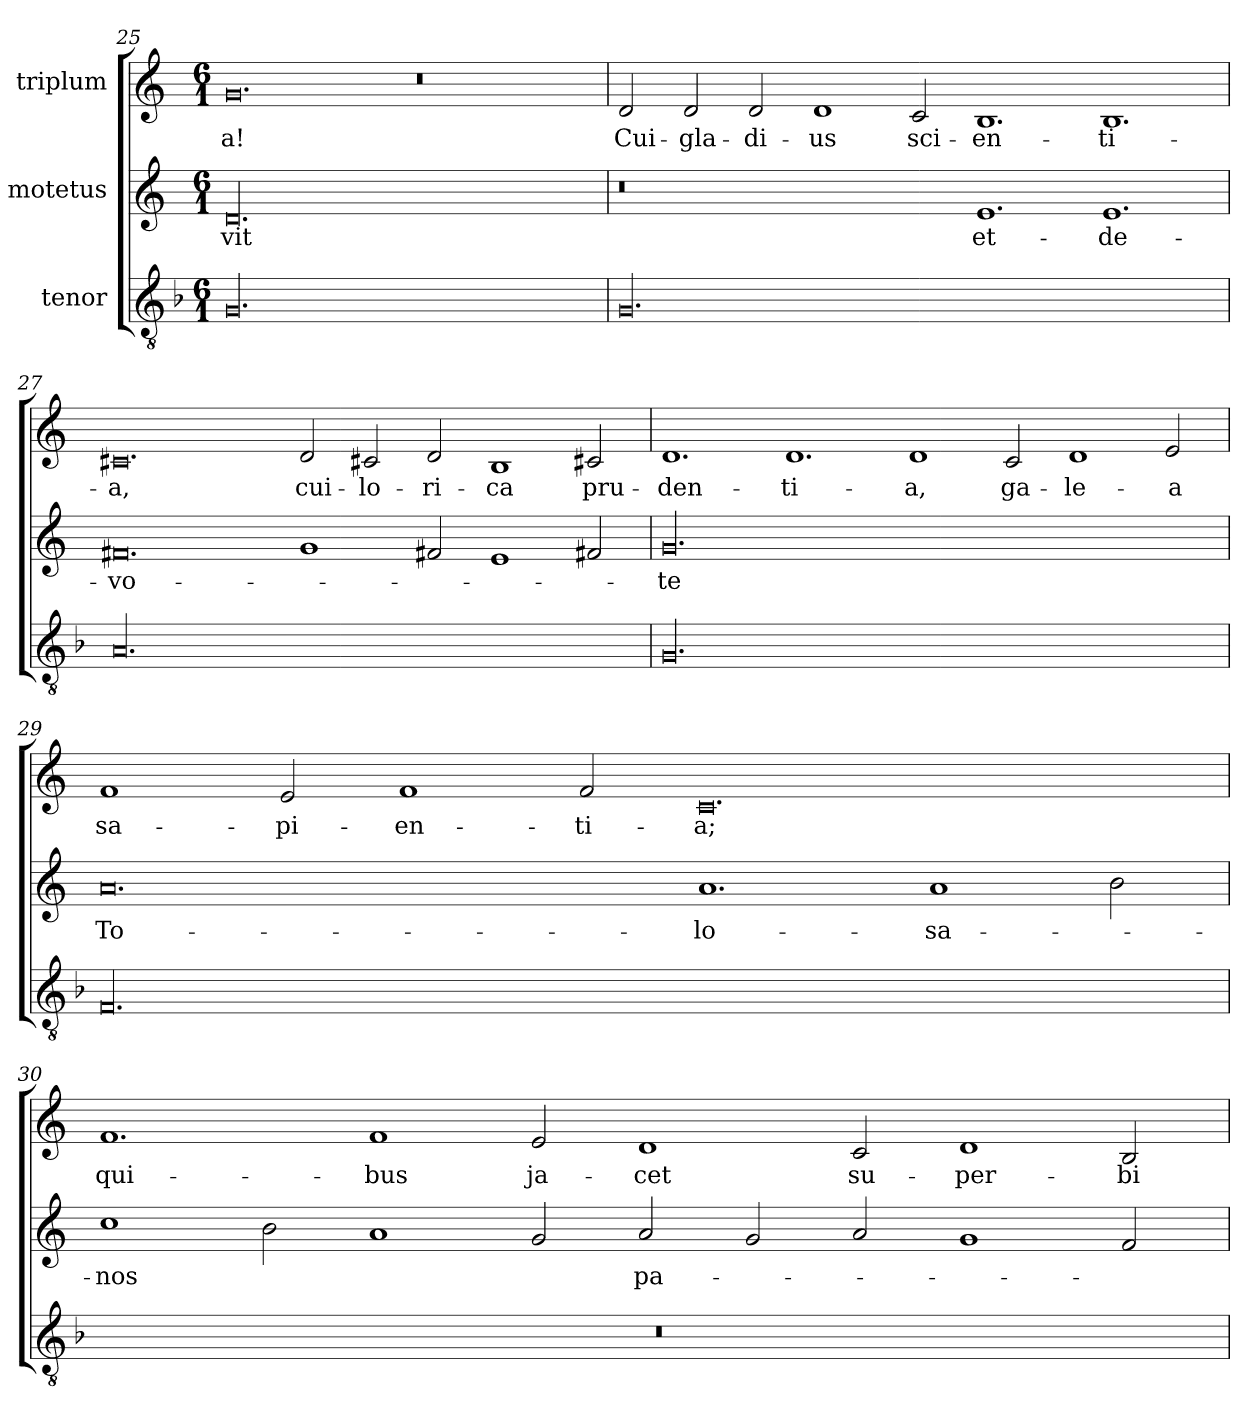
**kern	**kern	**text	**kern	**text
*part3	*part2	*part2	*part1	*part1
*staff3	*staff2	*staff2	*staff1	*staff1
*I"tenor	*I"motetus	*	*I"triplum	*
*clefGv2	*clefG2	*	*clefG2	*
*k[b-]	*k[]	*	*k[]	*
*F:	*C:	*	*C:	*
*M6/1	*M6/1	*	*M6/1	*
=25	=25	=25	=25	=25
00.G/	00.d/	-vit	0.g/	-a!
.	.	.	0.r	.
=26	=26	=26	=26	=26
00.G/	0.r	.	2d/	Cui-
.	.	.	2d/	gla-
.	.	.	2d/	-di-
.	.	.	1d/	-us
.	.	.	2c/	sci-
.	1.e/	et-	1.B/	-en-
.	1.e/	de-	1.B/	-ti-
=27	=27	=27	=27	=27
00.A/	0.f#X/	-vo-	0.c#X/	-a,
.	1g/	.	2d/	cui-
.	.	.	2c#X/	lo-
.	2f#X/	.	2d/	-ri-
.	1e/	.	1B/	-ca
.	2f#X/	.	2c#X/	pru-
=28	=28	=28	=28	=28
00.G/	00.g/	-te	1.d/	-den-
.	.	.	1.d/	-ti-
.	.	.	1d/	-a,
.	.	.	2c/	ga-
.	.	.	1d/	-le-
.	.	.	2e/	-a
=29	=29	=29	=29	=29
00.F/	0.a/	To-	1f/	sa-
.	.	.	2e/	-pi-
.	.	.	1f/	-en-
.	.	.	2f/	-ti-
.	1.a/	-lo-	0.c/	-a;
.	1a/	-sa-	.	.
.	2b\	.	.	.
=30	=30	=30	=30	=30
00.r	1cc\	-nos	1.f/	qui-
.	2b\	.	.	.
.	1a/	.	1f/	-bus
.	2g/	.	2e/	ja-
.	2a/	pa-	1d/	-cet
.	2g/	.	.	.
.	2a/	.	2c/	su-
.	1g/	.	1d/	-per-
.	2f/	.	2B/	-bi-
=	=	=	=	=
*-	*-	*-	*-	*-
